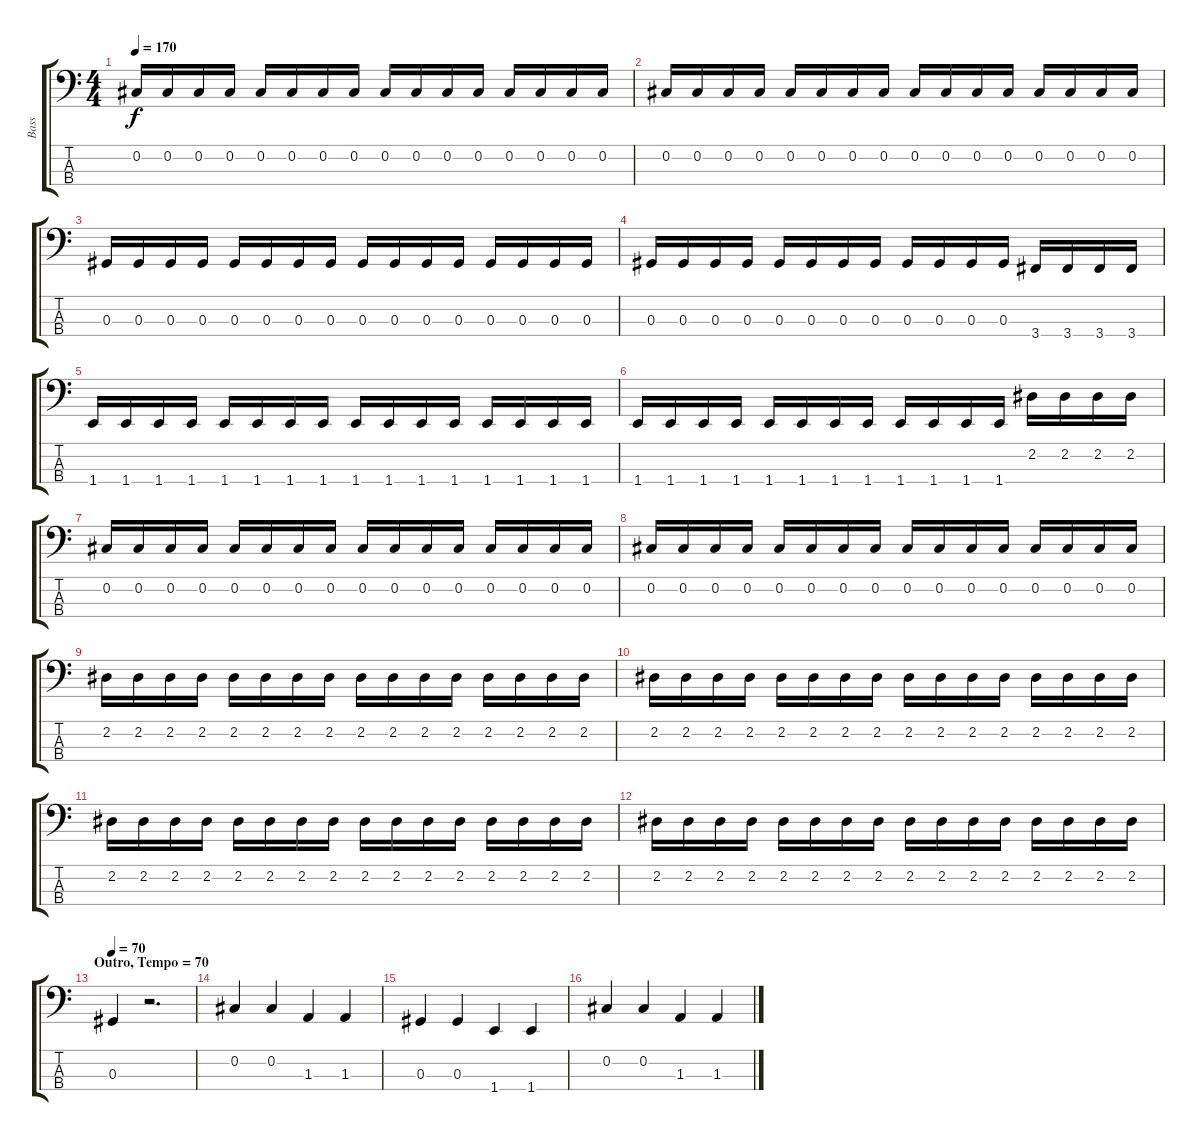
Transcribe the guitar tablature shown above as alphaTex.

\track ("Bass" "Bass") {instrument electricbasspick}
\staff {score tabs}
\tuning (Gb2 Db2 Ab1 Eb1) {hide}
\ts (4 4)
\tempo 170
\clef f4
\ks c
0.2.16{dy f} 0.2.16 0.2.16 0.2.16 0.2.16 0.2.16 0.2.16 0.2.16 0.2.16 0.2.16 0.2.16 0.2.16 0.2.16 0.2.16 0.2.16 0.2.16 |
0.2.16 0.2.16 0.2.16 0.2.16 0.2.16 0.2.16 0.2.16 0.2.16 0.2.16 0.2.16 0.2.16 0.2.16 0.2.16 0.2.16 0.2.16 0.2.16 |
0.3.16 0.3.16 0.3.16 0.3.16 0.3.16 0.3.16 0.3.16 0.3.16 0.3.16 0.3.16 0.3.16 0.3.16 0.3.16 0.3.16 0.3.16 0.3.16 |
0.3.16 0.3.16 0.3.16 0.3.16 0.3.16 0.3.16 0.3.16 0.3.16 0.3.16 0.3.16 0.3.16 0.3.16 3.4.16 3.4.16 3.4.16 3.4.16 |
1.4.16 1.4.16 1.4.16 1.4.16 1.4.16 1.4.16 1.4.16 1.4.16 1.4.16 1.4.16 1.4.16 1.4.16 1.4.16 1.4.16 1.4.16 1.4.16 |
1.4.16 1.4.16 1.4.16 1.4.16 1.4.16 1.4.16 1.4.16 1.4.16 1.4.16 1.4.16 1.4.16 1.4.16 2.2.16 2.2.16 2.2.16 2.2.16 |
0.2.16 0.2.16 0.2.16 0.2.16 0.2.16 0.2.16 0.2.16 0.2.16 0.2.16 0.2.16 0.2.16 0.2.16 0.2.16 0.2.16 0.2.16 0.2.16 |
0.2.16 0.2.16 0.2.16 0.2.16 0.2.16 0.2.16 0.2.16 0.2.16 0.2.16 0.2.16 0.2.16 0.2.16 0.2.16 0.2.16 0.2.16 0.2.16 |
2.2.16 2.2.16 2.2.16 2.2.16 2.2.16 2.2.16 2.2.16 2.2.16 2.2.16 2.2.16 2.2.16 2.2.16 2.2.16 2.2.16 2.2.16 2.2.16 |
2.2.16 2.2.16 2.2.16 2.2.16 2.2.16 2.2.16 2.2.16 2.2.16 2.2.16 2.2.16 2.2.16 2.2.16 2.2.16 2.2.16 2.2.16 2.2.16 |
2.2.16 2.2.16 2.2.16 2.2.16 2.2.16 2.2.16 2.2.16 2.2.16 2.2.16 2.2.16 2.2.16 2.2.16 2.2.16 2.2.16 2.2.16 2.2.16 |
2.2.16 2.2.16 2.2.16 2.2.16 2.2.16 2.2.16 2.2.16 2.2.16 2.2.16 2.2.16 2.2.16 2.2.16 2.2.16 2.2.16 2.2.16 2.2.16 |
\section ("" "Outro, Tempo = 70")
\tempo 70
0.3.4 r.2{d} |
0.2.4 0.2.4 1.3.4 1.3.4 |
0.3.4 0.3.4 1.4.4 1.4.4 |
0.2.4 0.2.4 1.3.4 1.3.4
